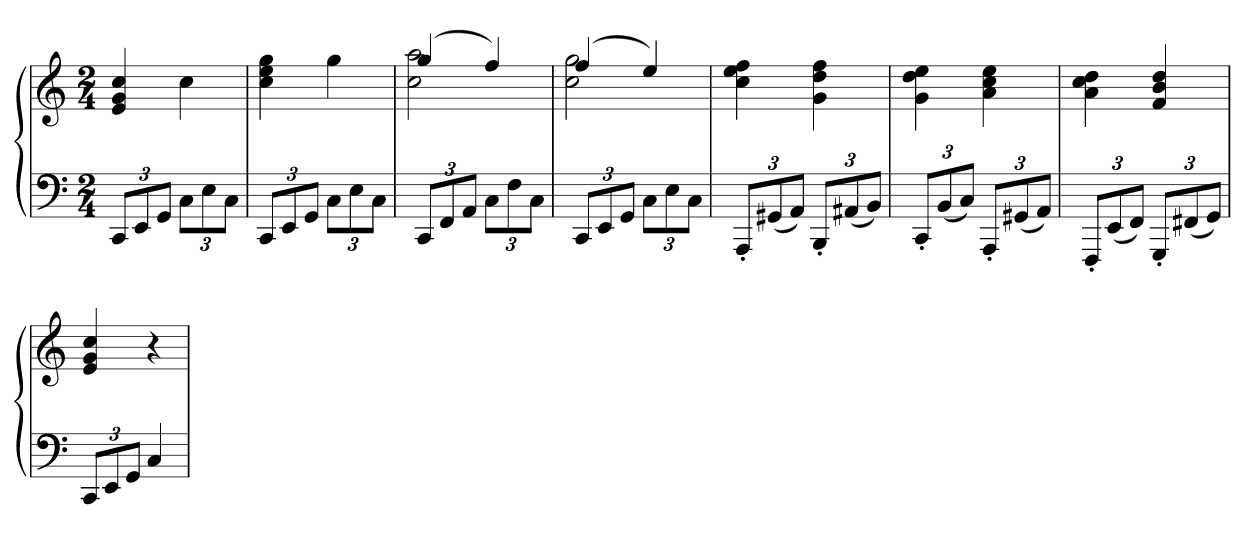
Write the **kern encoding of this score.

**kern	**kern
*part1	*part1
*staff2	*staff1
*M2/4	*M2/4
=	=
12CCL	4e 4g 4cc
12EE	.
12GGJ	.
12CL	4cc
12E	.
12CJ	.
=	=
12CCL	4cc 4ee 4gg
12EE	.
12GGJ	.
12CL	4gg
12E	.
12CJ	.
=	=
*	*^
12CCL	(4gg	2cc 2aa
12FF	.	.
12AAJ	.	.
12CL	4ff)	.
12F	.	.
12CJ	.	.
=	=	=
12CCL	(4ff	2cc 2gg
12EE	.	.
12GGJ	.	.
12CL	4ee)	.
12E	.	.
12CJ	.	.
*	*v	*v
=	=
12AAA'L	4cc 4ee 4ff
(12GG#X	.
12AAJ)	.
12BBB'L	4g 4dd 4ff
(12AA#X	.
12BBJ)	.
=	=
12CC'L	4g 4dd 4ee
(12BB	.
12CJ)	.
12AAA'L	4a 4cc 4ee
(12GG#X	.
12AAJ)	.
=	=
12FFF'L	4a 4cc 4dd
(12EE	.
12FFJ)	.
12GGG'L	4f 4b 4dd
(12FF#X	.
12GGJ)	.
=	=
12CCL	4e 4g 4cc
12EE	.
12GGJ	.
4C	4r
=	=
*-	*-
